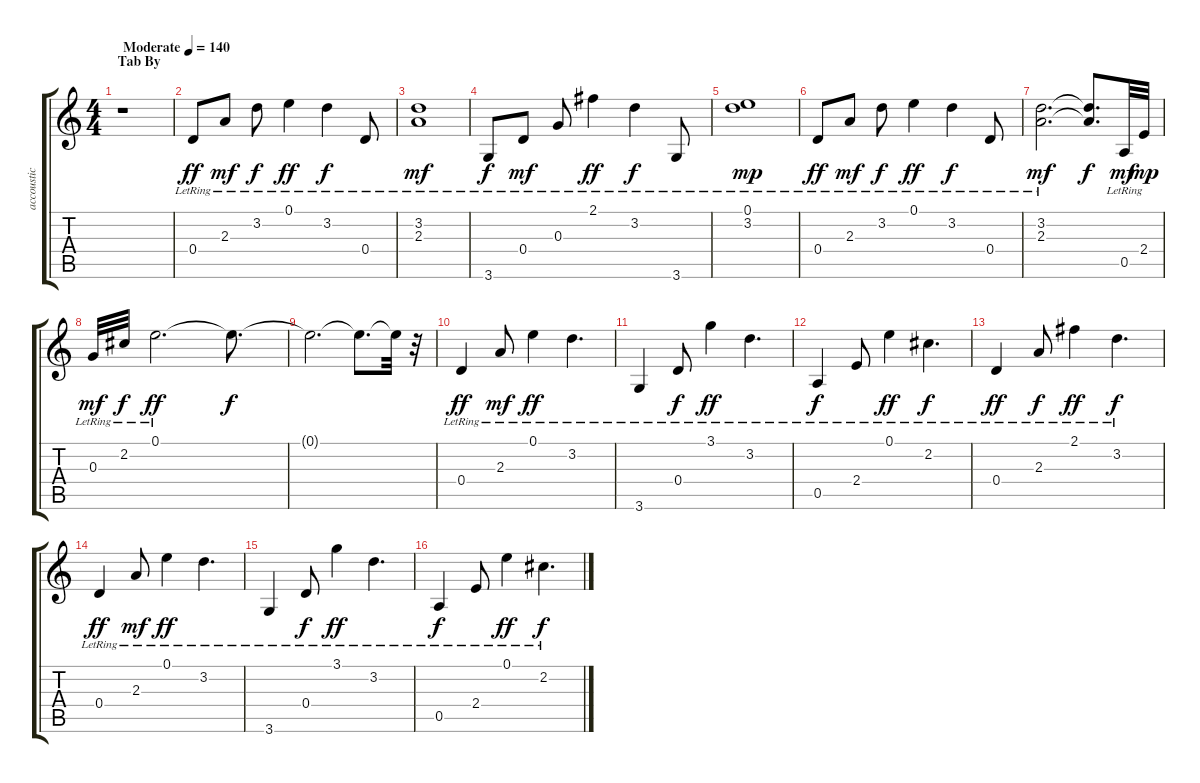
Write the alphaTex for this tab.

\track ("accoustic guitar" "accoustic ") {instrument acousticguitarsteel}
\staff {score tabs}
\tuning (E4 B3 G3 D3 A2 E2) {hide}
\ts (4 4)
\section ("" "Tab By")
\tempo (140 "Moderate")
\clef g2
\ks c
r.1{dy ff instrument acousticguitarsteel} |
0.4{lr}.8 2.3{lr}.8{dy mf} 3.2{lr}.8{dy f} 0.1{lr}.4{dy ff} 3.2{lr}.4{dy f} 0.4{lr}.8 |
(3.2{lr} 2.3{lr}).1{dy mf} |
3.6{lr}.8{dy f} 0.4{lr}.8{dy mf} 0.3{lr}.8 2.1{lr}.4{dy ff} 3.2{lr}.4{dy f} 3.6{lr}.8 |
(0.1{lr} 3.2{lr}).1{dy mp} |
0.4{lr}.8{dy ff} 2.3{lr}.8{dy mf} 3.2{lr}.8{dy f} 0.1{lr}.4{dy ff} 3.2{lr}.4{dy f} 0.4{lr}.8 |
(3.2{lr} 2.3{lr}).2{d dy mf} (3.2{t} 2.3{t}).8{d dy f} 0.5{lr}.32{dy mf} 2.4{lr}.32{dy mp} |
0.3{lr}.32{dy mf} 2.2{lr}.32{dy f} 0.1{lr}.2{d dy ff} 0.1{t}.8{d dy f} |
0.1{t}.2{d} 0.1{t}.8{d} 0.1{t}.32 r.32 |
0.4{lr}.4{dy ff} 2.3{lr}.8{dy mf} 0.1{lr}.4{dy ff} 3.2{lr}.4{d} |
3.6{lr}.4 0.4{lr}.8{dy f} 3.1{lr}.4{dy ff} 3.2{lr}.4{d} |
0.5{lr}.4{dy f} 2.4{lr}.8 0.1{lr}.4{dy ff} 2.2{lr}.4{d dy f} |
0.4{lr}.4{dy ff} 2.3{lr}.8{dy f} 2.1{lr}.4{dy ff} 3.2{lr}.4{d dy f} |
0.4{lr}.4{dy ff} 2.3{lr}.8{dy mf} 0.1{lr}.4{dy ff} 3.2{lr}.4{d} |
3.6{lr}.4 0.4{lr}.8{dy f} 3.1{lr}.4{dy ff} 3.2{lr}.4{d} |
0.5{lr}.4{dy f} 2.4{lr}.8 0.1{lr}.4{dy ff} 2.2{lr}.4{d dy f}
